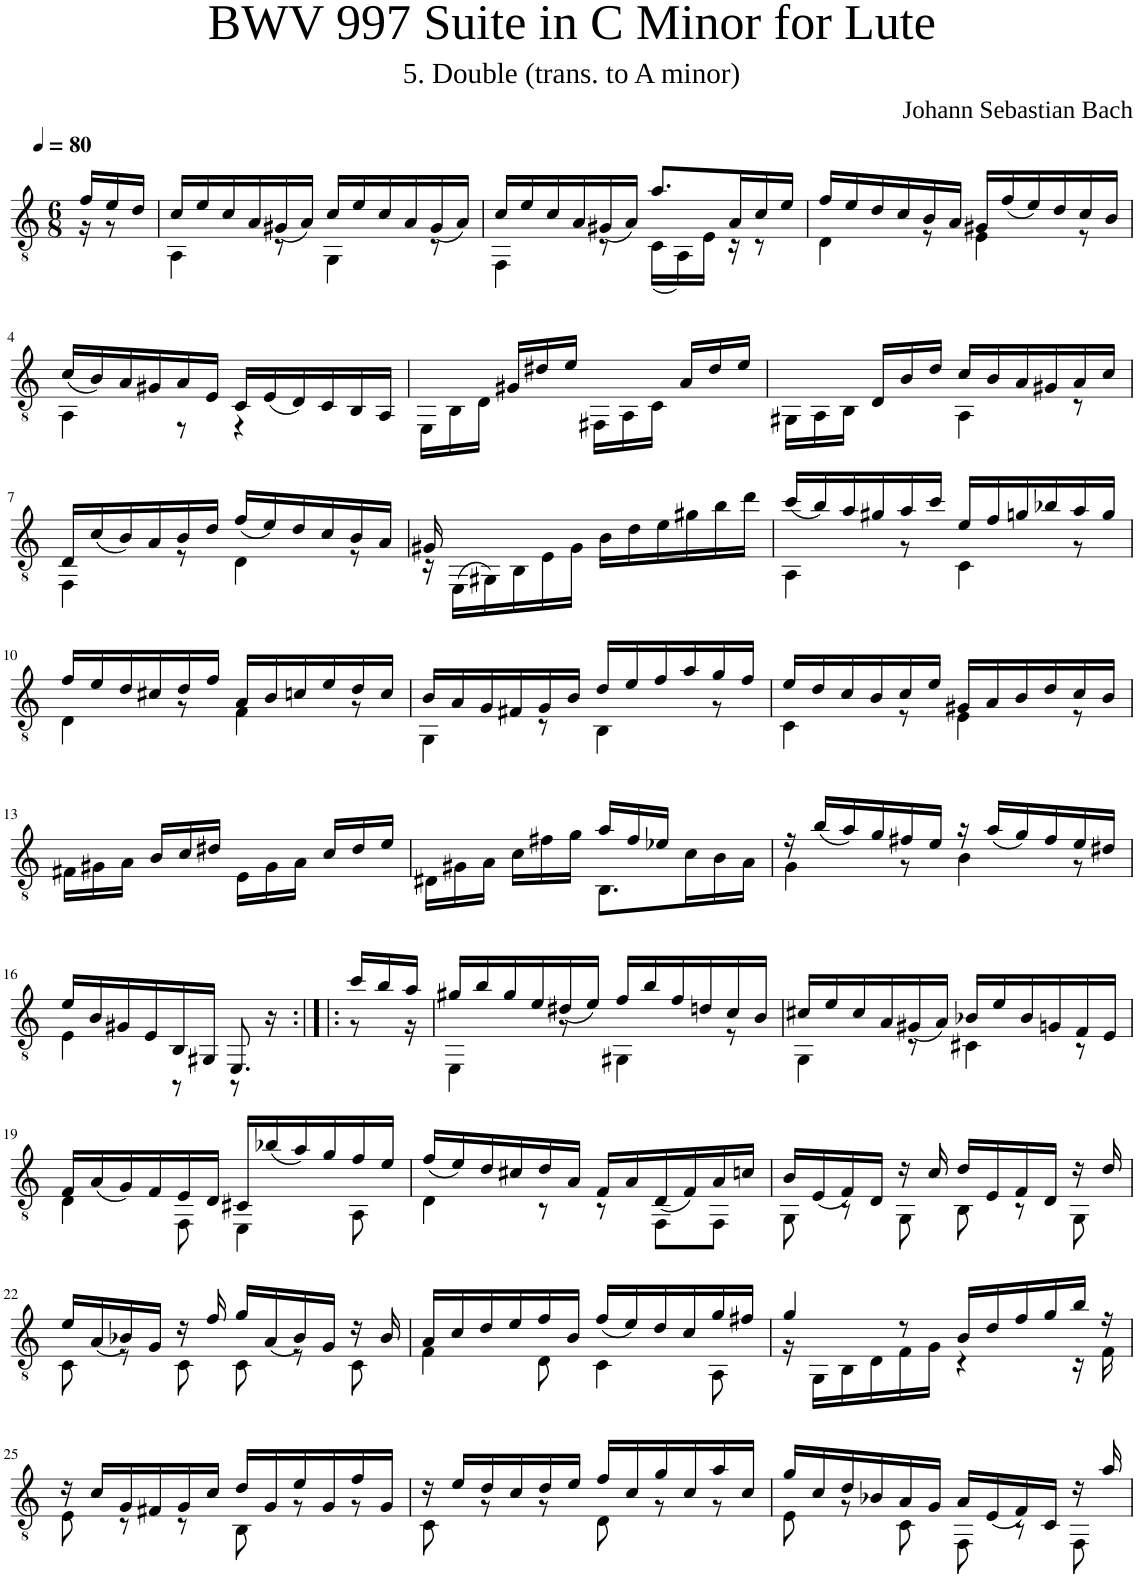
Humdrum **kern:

**kern
*part1
*staff1
*I"Classical Guitar
*clefGv2
*k[]
*M6/8
*MM80
=
*^
16f/LL	16r
16e/	8r
16d/JJ	.
=1	=1
16c/LL	4AA\
16e/	.
16c/	.
16A/	.
(<16G#X/	8r
16A/JJ)	.
16c/LL	4GG\
16e/	.
16c/	.
16A/	.
(<16G#/	8r
16A/JJ)	.
=2	=2
16c/LL	4FF\
16e/	.
16c/	.
16A/	.
(<16G#X/	8r
16A/JJ)	.
8.a/L	(16C\LL
.	16AA\)
.	16E\JJ
16A/L	16r
16c/	8r
16e/JJ	.
=3	=3
16f/LL	4D\
16e/	.
16d/	.
16c/	.
16B/	8r
16A/JJ	.
16G#X/LL	4E\
(<16f/	.
16e/)	.
16d/	.
16c/	8r
16B/JJ	.
!!LO:LB:g=z	!!
=4	=4
(<16c/LL	4AA\
16B/)	.
16A/	.
16G#X/	.
16A/	8r
16E/JJ	.
16C/LL	4r
(<16E/	.
16D/)	.
16C/	.
16BB/	8ryy
16AA/JJ	.
*v	*v
=5
16EE\LL
16BB\
16D\JJ
16G#X/LL
16d#X/
16e/JJ
16FF#X\LL
16AA\
16C\JJ
16A/LL
16d#/
16e/JJ
=6
*^
16GG#X\LL	4.ryy
16AA\	.
16BB\JJ	.
16D/LL	.
16B/	.
16d/JJ	.
16c/LL	4AA\
16B/	.
16A/	.
16G#X/	.
16A/	8r
16c/JJ	.
!!LO:LB:g=z	!!
=7	=7
16D/LL	4FF\
(<16c/	.
16B/)	.
16A/	.
16B/	8r
16d/JJ	.
(<16f/LL	4D\
16e/)	.
16d/	.
16c/	.
16B/	8r
16A/JJ	.
=8	=8
16G#X/	16r
(16EE\LL	2ryy
16GG#X\)	.
16BB\	.
16E\	.
16G#\JJ	.
16B\LL	.
16d\	.
16e\	.
16g#X\	8.ryy
16b\	.
16dd\JJ	.
=9	=9
(<16cc/LL	4AA\
16b/)	.
16a/	.
16g#X/	.
16a/	8r
16cc/JJ	.
16e/LL	4C\
16f/	.
16gn/	.
16b-X/	.
16a/	8r
16g/JJ	.
!!LO:LB:g=z	!!
=10	=10
16f/LL	4D\
16e/	.
16d/	.
16c#X/	.
16d/	8r
16f/JJ	.
16A/LL	4F\
16B/	.
16cn/	.
16e/	.
16d/	8r
16c/JJ	.
=11	=11
16B/LL	4GG\
16A/	.
16G/	.
16F#X/	.
16G/	8r
16B/JJ	.
16d/LL	4BB\
16e/	.
16f/	.
16a/	.
16g/	8r
16f/JJ	.
=12	=12
16e/LL	4C\
16d/	.
16c/	.
16B/	.
16c/	8r
16e/JJ	.
16G#X/LL	4E\
16A/	.
16B/	.
16d/	.
16c/	8r
16B/JJ	.
*v	*v
!!LO:LB:g=z
=13
16F#X\LL
16G#X\
16A\JJ
16B/LL
16c/
16d#X/JJ
16E\LL
16G#\
16A\JJ
16c/LL
16d#/
16e/JJ
=14
*^
16D#X\LL	4.ryy
16G#X\	.
16A\JJ	.
16c\LL	.
16f#X\	.
16g\JJ	.
16a/LL	8.BB\L
16f#/	.
16e-X/JJ	.
8.ryy	16c\L
.	16B\
.	16A\JJ
=15	=15
16r	4G\
(<16b/LL	.
16a/)	.
16g/	.
16f#X/	8r
16e/JJ	.
16r	4B\
(<16a/LL	.
16g/)	.
16f#/	.
16e/	8r
16d#X/JJ	.
!!LO:LB:g=z	!!
=16	=16
16e/LL	4E\
16B/	.
16G#X/	.
16E/	.
16BB/	8r
16GG#X/JJ	.
8.EE/	8r
.	8ryy
16r	.
=16X1:|!|:	=16X1:|!|:
16cc/LL	8r
16b/	.
16a/JJ	16r
=17	=17
16g#X/LL	4EE\
16b/	.
16g#/	.
16e/	.
(<16d#X/	8r
16e/JJ)	.
16f/LL	4GG#X\
16b/	.
16f/	.
16dn/	.
16c/	8r
16B/JJ	.
=18	=18
16c#X/LL	4GG\
16e/	.
16c#/	.
16A/	.
(<16G#X/	8r
16A/JJ)	.
16B-X/LL	4C#X\
16e/	.
16B-/	.
16Gn/	.
16F/	8r
16E/JJ	.
!!LO:LB:g=z	!!
=19	=19
16F/LL	4D\
(<16A/	.
16G/)	.
16F/	.
16E/	8FF\
16D/JJ	.
16C#X/LL	4EE\
(<16b-X/	.
16a/)	.
16g/	.
16f/	8AA\
16e/JJ	.
=20	=20
(<16f/LL	4D\
16e/)	.
16d/	.
16c#X/	.
16d/	8r
16A/JJ	.
16F/LL	8r
16A/	.
(<16D/	8FF\L
16F/)	.
16A/	8FF\J
16cn/JJ	.
=21	=21
16B/LL	8GG\
(<16E/	.
16F/)	8r
16D/JJ	.
16r	8GG\
16c/	.
16d/LL	8BB\
16E/	.
16F/	8r
16D/JJ	.
16r	8GG\
16d/	.
!!LO:LB:g=z	!!
=22	=22
16e/LL	8C\
(<16A/	.
16B-X/)	8r
16G/JJ	.
16r	8C\
16f/	.
16g/LL	8C\
(<16A/	.
16B-/)	8r
16G/JJ	.
16r	8C\
16B-/	.
=23	=23
16A/LL	4F\
16c/	.
16d/	.
16e/	.
16f/	8D\
16B/JJ	.
(<16f/LL	4C\
16e/)	.
16d/	.
16c/	.
16g/	8AA\
16f#X/JJ	.
=24	=24
4g/	16r
.	16GG\LL
.	16BB\
.	16D\
8r	16F\
.	16G\JJ
16B/LL	4r
16d/	.
16f/	.
16g/	.
16b/JJ	16r
16r	16F\
!!LO:LB:g=z	!!
=25	=25
16r	8E\
16c/LL	.
16G/	8r
16F#X/	.
16G/	8r
16c/JJ	.
16d/LL	8BB\
16G/	.
16e/	8r
16G/	.
16f/	8r
16G/JJ	.
=26	=26
16r	8C\
16e/LL	.
16d/	8r
16c/	.
16d/	8r
16e/JJ	.
16f/LL	8D\
16c/	.
16g/	8r
16c/	.
16a/	8r
16c/JJ	.
=27	=27
16g/LL	8E\
16c/	.
16d/	8r
16B-X/	.
16A/	8C\
16G/JJ	.
16A/LL	8FF\
(<16E/	.
16F/)	8r
16C/JJ	.
16r	8FF\
16a/	.
*v	*v
=
*-
